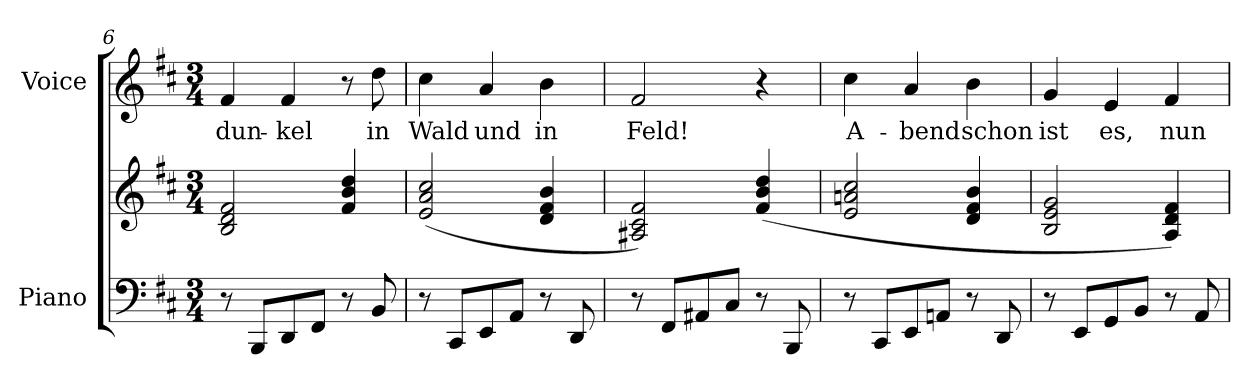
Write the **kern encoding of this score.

**kern	**kern	**kern	**text
*part2	*part2	*part1	*part1
*staff3	*staff2	*staff1	*staff1
*I"Piano	*	*I"Voice	*
*I'Pno	*	*	*
*clefF4	*clefG2	*clefG2	*
*k[f#c#]	*k[f#c#]	*k[f#c#]	*
*M3/4	*M3/4	*M3/4	*
=6	=6	=6	=6
8r	2B/ 2d/ 2f#/	4f#/	dun-
8BBB/L	.	.	.
8DD/	.	4f#/	-kel
8FF#/J	.	.	.
8r	4f#/ 4b/ 4dd/	8r	.
8BB/	.	8dd\	in
=7	=7	=7	=7
8r	(2e/ 2a/ 2cc#/	4cc#\	Wald
8CC#/L	.	.	.
8EE/	.	4a/	und
8AA/J	.	.	.
8r	4d/ 4f#/ 4b/	4b\	in
8DD/	.	.	.
=8	=8	=8	=8
8r	2A#X/ 2c#/ 2f#/)	2f#/	Feld!
8FF#/L	.	.	.
8AA#X/	.	.	.
8C#/J	.	.	.
8r	(<4f#/ 4b/ 4dd/	4r	.
8BBB/	.	.	.
=9	=9	=9	=9
8r	2e/ 2an/ 2cc#/	4cc#\	A-
8CC#/L	.	.	.
8EE/	.	4a/	-bend
8AAn/J	.	.	.
8r	4d/ 4f#/ 4b/	4b\	schon
8DD/	.	.	.
=10	=10	=10	=10
8r	2B/ 2e/ 2g/	4g/	ist
8EE/L	.	.	.
8GG/	.	4e/	es,
8BB/J	.	.	.
8r	4A/ 4d/ 4f#/)	4f#/	nun
8AA/	.	.	.
=	=	=	=
*-	*-	*-	*-
